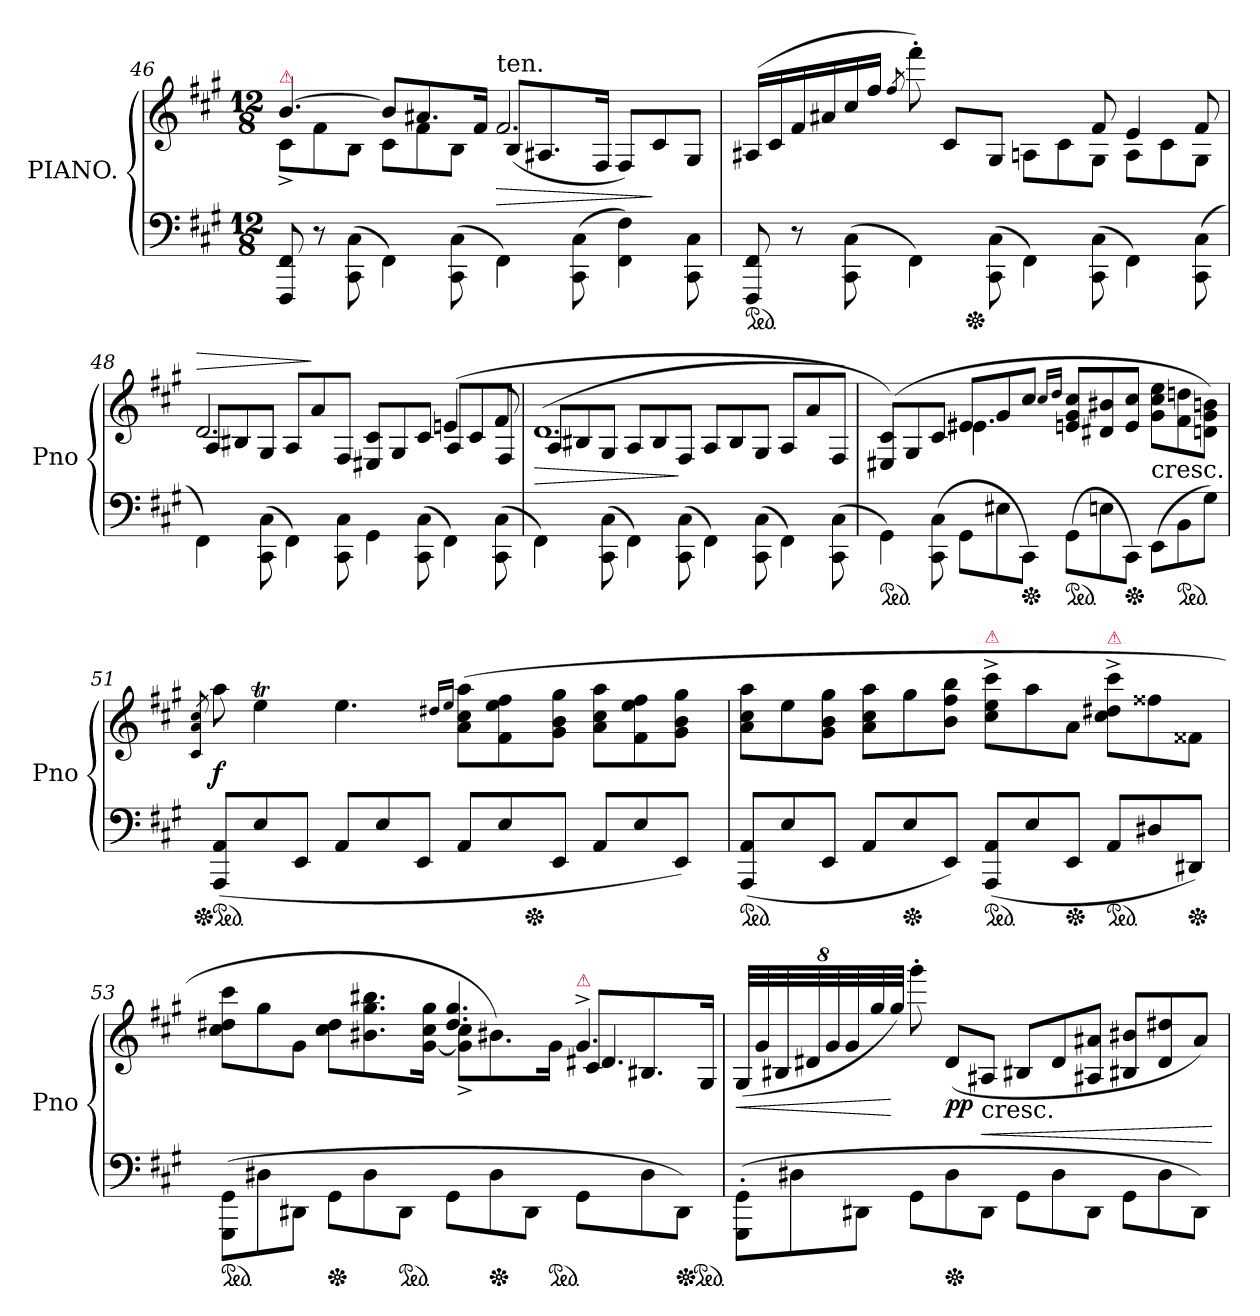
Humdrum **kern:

**kern	**kern	**dynam
*part1	*part1	*part1
*staff2	*staff1	*staff1/2
*I"PIANO.	*	*
*I'Pno	*	*
*clefF4	*clefG2	*
*k[f#c#g#]	*k[f#c#g#]	*
*M12/8	*M12/8	*
=46	=46	=46
*	*^	*
!	!LO:TX:a:color=crimson:t=⚠	!	!
8FFF# 8FF#	[4.b	8c#^>L	.
8r	.	8f#	.
(>8CC#\ 8C#\	.	8BJ	.
4FF#\)	8bL]	8c#L	.
.	8.a#X	8f#	.
(>8CC#\ 8C#\	.	8BJ	.
.	16f#Jk	.	.
!	!LO:TX:a:t=ten.	!	!
4FF#\)	2.f#	(>8B/L	>
.	.	8.A#X/	.
(>8CC#\ 8C#\	.	.	.
.	.	16F#/Jk	.
4FF#\ 4F#\)	.	8F#/L)	.
.	.	8c#/	]
8CC#\ 8C#\	.	8G#/J	.
=47	=47	=47	=47
*ped	*	*	*
*	*	*^	*
8FFF# 8FF#	(<16A#XLL	4ryy	2ryy	.
.	16c#	.	.	.
8r	16f#	.	.	.
.	16a#X	.	.	.
(>8CC#\ 8C#\	16cc#	8ryy	.	.
.	16ff#JJ	.	.	.
.	8qff#/	.	.	.
4FF#\)	8fff#')	8rcyy	.	.
.	4rffyy	8c#L	16ryy	.
*Xped	*	*	*	*
.	.	.	2...ryy	.
(>8CC#\ 8C#\	.	8G#J	.	.
4FF#\)	4rffyy	8AnL	.	.
.	.	8c#	.	.
(8CC#\ 8C#\	8f#	8G#J	.	.
4FF#\)	4e	8AL	.	.
.	.	8c#	.	.
(>8CC#\ 8C#\	8f#	8G#J	.	.
=48	=48	=48	=48	=48
!	!	!	!	!LO:HP:a
*	*	*v	*v	*
4FF#\)	2.d	8A/L	>
.	.	8B#X	.
(8CC#\ 8C#\	.	8G#/J	.
4FF#\)	.	8A/L	.
.	.	8a	]
8CC#\ 8C#\	.	8F#/J	.
4GG#\	4.ryy	8E#X/ 8c#/L	.
.	.	8G#/	.
(>8CC#\ 8C#\	.	8c#/J	.
4FF#\)	(>4en	8A/L	.
.	.	8c#/	.
(>8CC#\ 8C#\	8f#	8F#/J	.
=49	=49	=49	=49
4FF#\)	(<1.d	8A/L	>
.	.	8B#X/	.
(>8CC#\ 8C#\	.	8G#/J	.
4FF#\)	.	8A/L	.
.	.	8B#/	.
(>8CC#\ 8C#\	.	8F#/J	]
4FF#\)	.	8A/L	.
.	.	8B#/	.
(>8CC#\ 8C#\	.	8G#/J	.
4FF#\)	.	8A/L	.
.	.	8a	.
(8CC#\ 8C#\	.	8F#/J)	.
=50	=50	=50	=50
*ped	*	*	*
4GG#\)	(>8E#X 8c#L)	4.rBByy	.
.	8G#/	.	.
(>8CC#\ 8C#\	8c#J	.	.
8GG#\L	8e#XL	4.e#X	.
8E#X	8g#	.	.
*Xped	*	*	*
8CC#J)	8cc#J	.	.
.	16qqcc#/LL	.	.
.	16qqdd/JJ	.	.
*ped	*	*	*
(>8GG#\L	8en 8g# 8cc#L	2.rAyy	.
8En	8d#X 8b#X	.	.
*Xped	*	*	*
8CC#J)	8e 8cc#J	.	.
!	!LO:TX:c:t=cresc.	!	!
(>8EE\L	8g#\ 8cc#\ 8ee\L	.	.
*ped	*	*	*
8BB	8f# 8ddn	.	.
8G#J)	8dn 8g# 8bnJ)	.	.
=51	=51	=51	=51
.	8qc#/ 8qa/ 8qcc#/	.	.
*Xped	*	*	*
*ped	*	*	*
(>8AAA 8AAL	8aa	2...ryy	f
8E	4eeT	.	.
8EEJ	.	.	.
8AAL	4.ee	.	.
8E	.	.	.
8EEJ	.	.	.
.	16qqdd#X/LL	.	.
.	16qqee/JJ	.	.
8AAL	(>8aTTT 8cc#TTT 8aaTTTL	.	.
8E	8f# 8ee 8ff#	.	.
*Xped	*	*	*
.	.	2ryy	.
8EEJ	8g# 8b 8gg#J	.	.
8AAL	8a 8cc# 8aaL	.	.
8E	8f# 8ee 8ff#	.	.
8EEJ)	8g# 8b 8gg#J	.	.
.	.	16ryy	.
*	*v	*v	*
=52	=52	=52
*ped	*	*
(>8AAA 8AAL	8a 8cc# 8aaL	.
8E	8ee	.
8EEJ	8g# 8b 8gg#J	.
8AAL	8a 8cc# 8aaL	.
*Xped	*	*
8E	8gg#	.
8EEJ)	8b 8ff# 8bbJ	.
!	!LO:TX:a:color=crimson:t=⚠	!
*ped	*	*
(>8AAA 8AAL	8cc#^< 8ee^< 8ccc#^<L	.
8E	8aa	.
*Xped	*	*
8EEJ	8aJ	.
!	!LO:TX:a:color=crimson:t=⚠	!
*ped	*	*
8AAL	8cc#^< 8dd#X^< 8ccc#^<L	.
8D#X	8ff##X	.
*Xped	*	*
8DD#XJ)	8f##XJ	.
=53	=53	=53
*	*^	*
*	*	*^	*
*ped	*	*	*	*
(>8GGG#\ 8GG#\L	2.rgggyy	8cc# 8dd#X 8ccc#L	4.ryy	.
8D#X	.	8gg#	.	.
8DD#XJ	.	8g#J	.	.
*Xped	*	*	*	*
8GG#\L	.	8cc# 8dd#L	4.ryy	.
8D#	.	8.b#X 8.gg# 8.bb#X	.	.
*ped	*	*	*	*
8DD#J	.	.	.	.
.	.	[16g# 16cc# 16gg#Jk	.	.
8GG#\L	4.dd# 4.gg#	8g#]^< 8cc#^<L	4.ryy	.
*Xped	*	*	*	*
8D#	.	8.b#X)	.	.
8DD#J	.	.	.	.
*ped	*	*	*	*
.	.	16g#Jk	.	.
!	!LO:TX:a:color=crimson:t=⚠	!	!	!
8GG#\L	4.g#^>	8c#/L	4.d#X	.
8D#	.	8.B#X	.	.
*Xped	*	*	*	*
8DD#J)	.	.	.	.
.	.	16G#/Jk	.	.
*	*	*v	*v	*
*ped	*	*	*
=54	=54	=54	=54
!	!LO:TX:a:color=crimson:t=⚠	!	!
*	*v	*v	*
(>8GGG#'\ 8GG#'\L	(<64%3G#/LLL	<
.	64%3g#	.
.	64%3B#X/	.
8D#X\	.	.
.	64%3d#X	.
.	64%3g#	.
.	64%3g#	.
8DD#XJ	.	.
.	64%3gg#	.
.	64%3gg#JJJ)	[
8GG#\L	8ggg#'	.
*Xped	*	*
8D#	(>8d#L	p p
!	!LO:TX:c:t=cresc.	!
8DD#J	8A#XJ	<
8GG#\L	8B#XL	.
8D#	8d#	.
8DD#J	8A#X 8a#XJ	.
8GG#\L	8B#X 8b#XL	.
8D#	8d# 8dd#X	.
8DD#J)	8a#J)	.
.	.	[
=	=	=
*-	*-	*-
